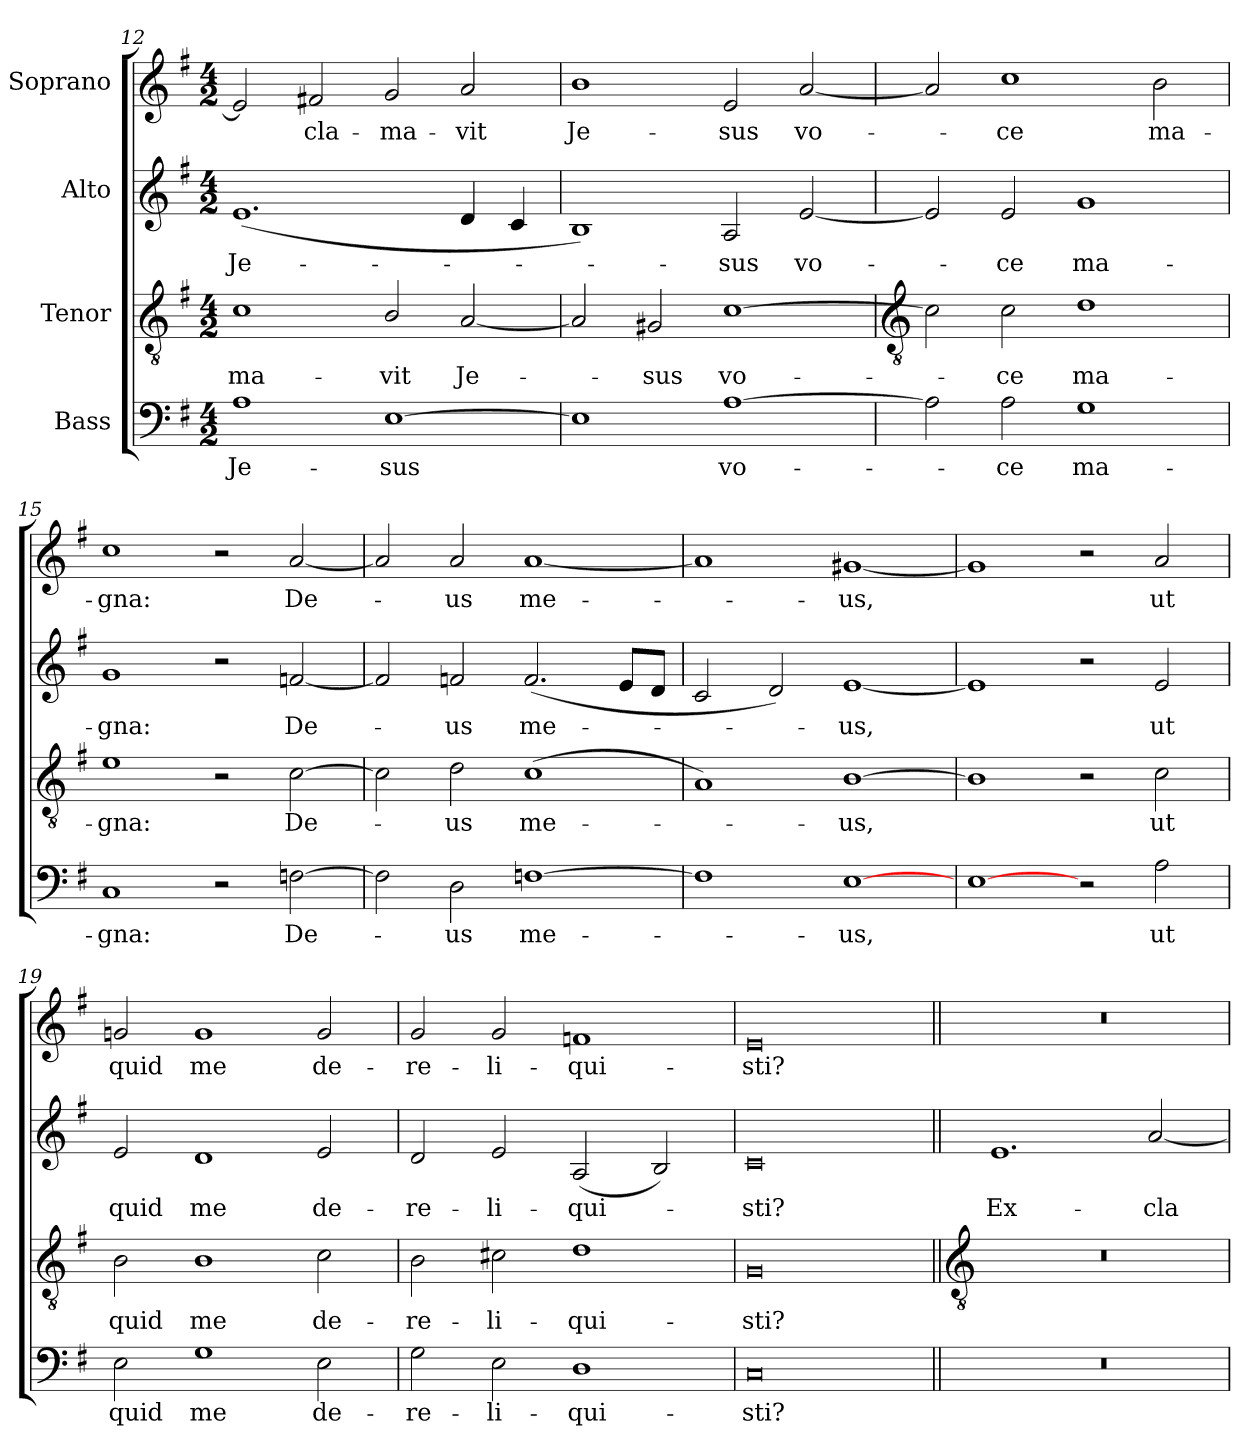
**kern	**text	**kern	**text	**kern	**text	**kern	**text
*part4	*part4	*part3	*part3	*part2	*part2	*part1	*part1
*staff4	*staff4	*staff3	*staff3	*staff2	*staff2	*staff1	*staff1
*I"Bass	*	*I"Tenor	*	*I"Alto	*	*I"Soprano	*
*clefF4	*	*clefGv2	*	*clefG2	*	*clefG2	*
*k[f#]	*	*k[f#]	*	*k[f#]	*	*k[f#]	*
*G:	*	*G:	*	*G:	*	*G:	*
*M4/2	*	*M4/2	*	*M4/2	*	*M4/2	*
=12	=12	=12	=12	=12	=12	=12	=12
!	!LO:LY:b	!	!LO:LY:b	!	!LO:LY:b	!	!
1A	Je-	1c	-ma-	(<1.e	Je-	2e]	.
!	!	!	!	!	!	!	!LO:LY:b
.	.	.	.	.	.	2f#X	cla-
!	!LO:LY:b	!	!LO:LY:b	!	!	!	!LO:LY:b
[1E	-sus	2B/	-vit	.	.	2g	-ma-
!	!	!	!LO:LY:b	!	!	!	!LO:LY:b
.	.	[2A	Je-	4d	.	2a	-vit
.	.	.	.	4c	.	.	.
=13	=13	=13	=13	=13	=13	=13	=13
!	!	!	!	!	!	!	!LO:LY:b
1E]	.	2A]	.	1B)	.	1b	Je-
!	!	!	!LO:LY:b	!	!	!	!
.	.	2G#X	sus	.	.	.	.
!	!LO:LY:b	!	!LO:LY:b	!	!LO:LY:b	!	!LO:LY:b
[1A	vo-	[1c	vo-	2A	sus	2e	-sus
!	!	!	!	!	!LO:LY:b	!	!LO:LY:b
.	.	.	.	[2e	vo-	[2a	vo-
!!LO:LB:g=z
=14	=14	=14	=14	=14	=14	=14	=14
*	*	*clefGv2	*	*	*	*	*
2A]	.	2c]	.	2e]	.	2a]	.
!	!LO:LY:b	!	!LO:LY:b	!	!LO:LY:b	!	!LO:LY:b
2A	ce	2c	ce	2e	ce	1cc	ce
!	!LO:LY:b	!	!LO:LY:b	!	!LO:LY:b	!	!
1G	ma-	1d	ma-	1g	ma-	.	.
!	!	!	!	!	!	!	!LO:LY:b
.	.	.	.	.	.	2b	ma-
=15	=15	=15	=15	=15	=15	=15	=15
!	!LO:LY:b	!	!LO:LY:b	!	!LO:LY:b	!	!LO:LY:b
1C	-gna:	1e	-gna:	1g	-gna:	1cc	-gna:
2r	.	2r	.	2r	.	2r	.
!	!LO:LY:b	!	!LO:LY:b	!	!LO:LY:b	!	!LO:LY:b
[2Fn	De-	[2c	De-	[2fn	De-	[2a	De-
=16	=16	=16	=16	=16	=16	=16	=16
2F]	.	2c]	.	2f]	.	2a]	.
!	!LO:LY:b	!	!LO:LY:b	!	!LO:LY:b	!	!LO:LY:b
2D	us	2d	us	2fn	us	2a	us
!	!LO:LY:b	!	!LO:LY:b	!	!LO:LY:b	!	!LO:LY:b
[1Fn	me-	(<1c	me-	(<2.f	me-	[1a	me-
.	.	.	.	8eL	.	.	.
.	.	.	.	8dJ	.	.	.
=17	=17	=17	=17	=17	=17	=17	=17
1F]	.	1A)	.	2c	.	1a]	.
.	.	.	.	2d)	.	.	.
!	!LO:LY:b	!	!LO:LY:b	!	!LO:LY:b	!	!LO:LY:b
[1E	us,	[1B	us,	[1e	us,	[1g#X	us,
=18	=18	=18	=18	=18	=18	=18	=18
[1E	.	1B]	.	1e]	.	1g#]	.
2r	.	2r	.	2r	.	2r	.
!	!LO:LY:b	!	!LO:LY:b	!	!LO:LY:b	!	!LO:LY:b
2A	ut	2c	ut	2e	ut	2a	ut
=19	=19	=19	=19	=19	=19	=19	=19
!	!LO:LY:b	!	!LO:LY:b	!	!LO:LY:b	!	!LO:LY:b
2E	quid	2B	quid	2e	quid	2gn	quid
!	!LO:LY:b	!	!LO:LY:b	!	!LO:LY:b	!	!LO:LY:b
1G	me	1B	me	1d	me	1g	me
!	!LO:LY:b	!	!LO:LY:b	!	!LO:LY:b	!	!LO:LY:b
2E	de-	2c	de-	2e	de-	2g	de-
=20	=20	=20	=20	=20	=20	=20	=20
!	!LO:LY:b	!	!LO:LY:b	!	!LO:LY:b	!	!LO:LY:b
2G	-re-	2B	-re-	2d	-re-	2g	-re-
!	!LO:LY:b	!	!LO:LY:b	!	!LO:LY:b	!	!LO:LY:b
2E	-li-	2c#X	-li-	2e	-li-	2g	-li-
!	!LO:LY:b	!	!LO:LY:b	!	!LO:LY:b	!	!LO:LY:b
1D	-qui-	1d	-qui-	(<2A	-qui-	1fn	-qui-
.	.	.	.	2B)	.	.	.
=21	=21	=21	=21	=21	=21	=21	=21
!	!LO:LY:b	!	!LO:LY:b	!	!LO:LY:b	!	!LO:LY:b
0C	-sti?	0G	-sti?	0c	sti?	0e	-sti?
!!LO:LB:g=z
=22||	=22||	=22||	=22||	=22||	=22||	=22||	=22||
*	*	*clefGv2	*	*	*	*	*
!	!	!	!	!	!LO:LY:b	!	!
0r	.	0r	.	1.e	Ex-	0r	.
!	!	!	!	!	!LO:LY:b	!	!
.	.	.	.	[2a	-cla-	.	.
=	=	=	=	=	=	=	=
*-	*-	*-	*-	*-	*-	*-	*-
